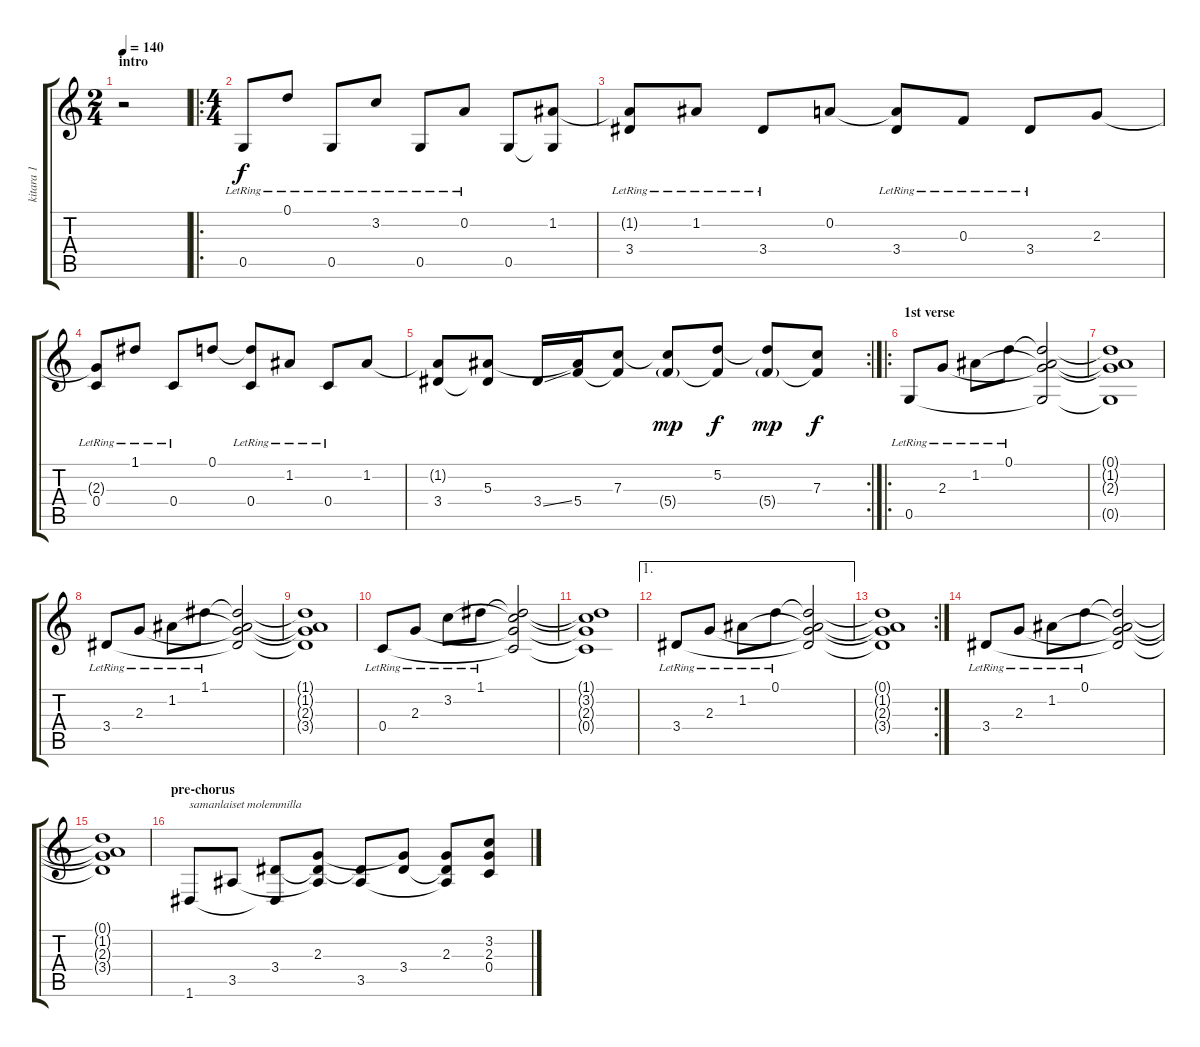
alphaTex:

\track ("kitara 1" "kitara 1") {instrument distortionguitar}
\staff {score tabs}
\tuning (D4 A3 F3 C3 G2 D2) {hide}
\ts (2 4)
\section ("" "intro")
\tempo 140
\clef g2
\ks c
r.2{dy f instrument distortionguitar} |
\ro
\ts (4 4)
0.5{lr}.8{instrument overdrivenguitar} 0.1{lr}.8 0.5{lr}.8 3.2{lr}.8 0.5{lr}.8 0.2{lr}.8 0.5.8 (1.2 0.5{t}).8 |
(1.2{t} 3.4{lr}).8 1.2{lr}.8 3.4{lr}.8 0.2.8 (0.2{t} 3.4{lr}).8 0.3{lr}.8 3.4{lr}.8 2.3.8 |
(2.3{t} 0.4{lr}).8 1.1{lr}.8 0.4{lr}.8 0.1.8 (0.1{t} 0.4{lr}).8 1.2{lr}.8 0.4{lr}.8 1.2.8 |
\rc 2
(1.2{t} 3.4).8 (5.3 3.4{t}).8 3.4{ss}.16 (5.3{t} 5.4).16 (7.3 5.4{t}).8 (7.3{t} 5.4{g}).8{dy mp} (5.2 5.4{t}).8{dy f} (5.2{t} 5.4{g}).8{dy mp} (7.3 5.4{t}).8{dy f} |
\ro
\section ("" "1st verse")
0.5{lr}.8{instrument acousticguitarsteel} 2.3{lr}.8 1.2{lr}.8 0.1{lr}.8 (0.1{t} 1.2{t} 2.3{t} 0.5{t}).2 |
(0.1{t} 1.2{t} 2.3{t} 0.5{t}).1 |
3.4{lr}.8 2.3{lr}.8 1.2{lr}.8 1.1{lr}.8 (1.1{t} 1.2{t} 2.3{t} 3.4{t}).2 |
(1.1{t} 1.2{t} 2.3{t} 3.4{t}).1 |
0.4{lr}.8 2.3{lr}.8 3.2{lr}.8 1.1{lr}.8 (1.1{t} 3.2{t} 2.3{t} 0.4{t}).2 |
(1.1{t} 3.2{t} 2.3{t} 0.4{t}).1 |
\ae 1
3.4{lr}.8 2.3{lr}.8 1.2{lr}.8 0.1{lr}.8 (0.1{t} 1.2{t} 2.3{t} 3.4{t}).2 |
\rc 2
(0.1{t} 1.2{t} 2.3{t} 3.4{t}).1 |
3.4{lr}.8 2.3{lr}.8 1.2{lr}.8 0.1{lr}.8 (0.1{t} 1.2{t} 2.3{t} 3.4{t}).2 |
(0.1{t} 1.2{t} 2.3{t} 3.4{t}).1 |
\section ("" "pre-chorus")
1.6.8{txt "samanlaiset molemmilla" volume 10 balance 3 instrument distortionguitar} 3.5.8 (3.4 1.6{t}).8 (2.3 3.4{t} 3.5{t}).8 (3.4{t} 3.5).8 (2.3{t} 3.4).8 (2.3 3.4{t} 3.5{t}).8 (3.2 2.3 0.4).8
